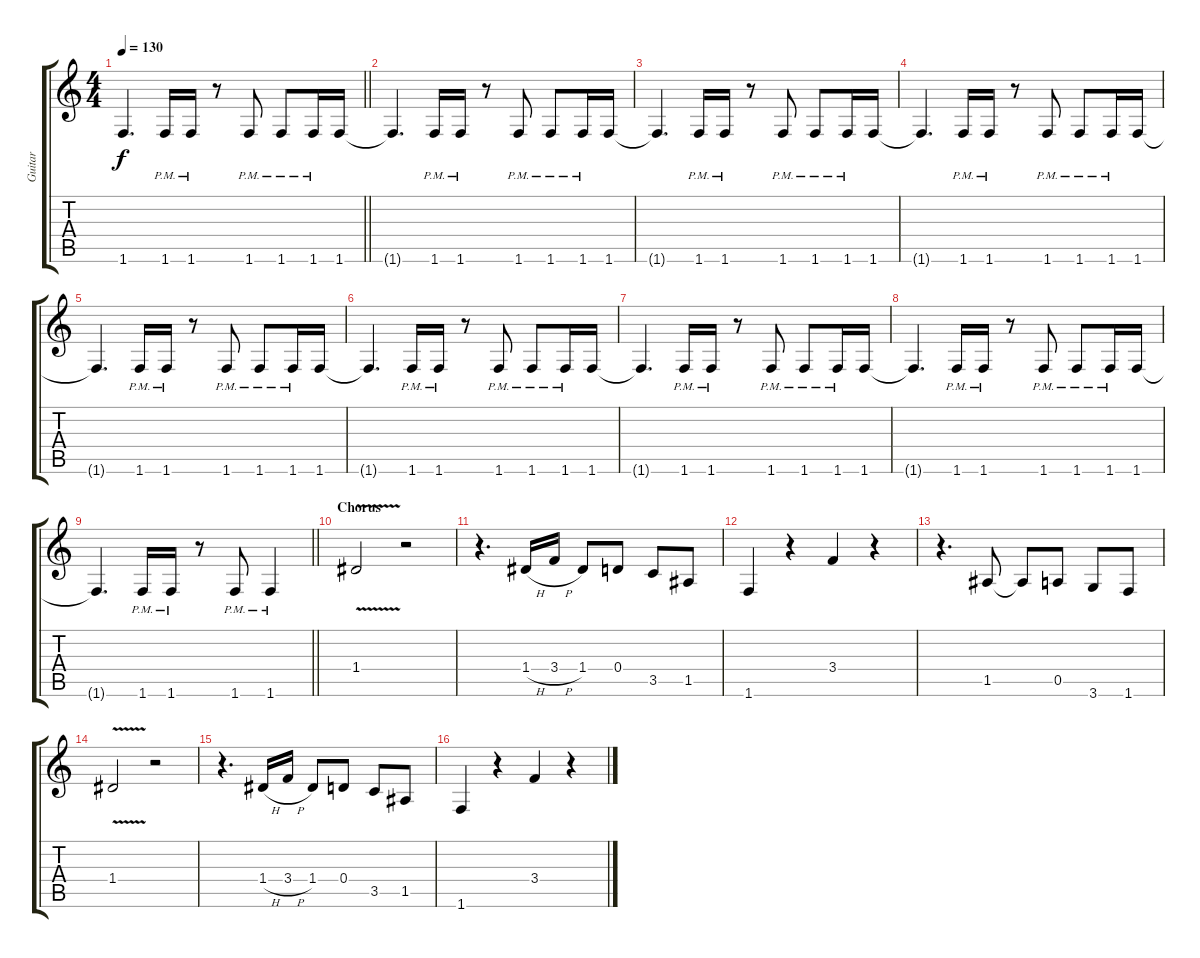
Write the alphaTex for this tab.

\track ("Guitar" "Guitar") {instrument distortionguitar}
\staff {score tabs}
\tuning (E4 B3 G3 D3 A2 E2) {hide}
\ts (4 4)
\tempo 130
\clef g2
\barLineRight lightlight
\ks c
1.6{t}.4{d dy f} 1.6{pm}.16 1.6{pm}.16 r.8 1.6{pm}.8 1.6{pm}.8 1.6{pm}.16 1.6.16 |
1.6{t}.4{d} 1.6{pm}.16 1.6{pm}.16 r.8 1.6{pm}.8 1.6{pm}.8 1.6{pm}.16 1.6.16 |
1.6{t}.4{d} 1.6{pm}.16 1.6{pm}.16 r.8 1.6{pm}.8 1.6{pm}.8 1.6{pm}.16 1.6.16 |
1.6{t}.4{d} 1.6{pm}.16 1.6{pm}.16 r.8 1.6{pm}.8 1.6{pm}.8 1.6{pm}.16 1.6.16 |
1.6{t}.4{d} 1.6{pm}.16 1.6{pm}.16 r.8 1.6{pm}.8 1.6{pm}.8 1.6{pm}.16 1.6.16 |
1.6{t}.4{d} 1.6{pm}.16 1.6{pm}.16 r.8 1.6{pm}.8 1.6{pm}.8 1.6{pm}.16 1.6.16 |
1.6{t}.4{d} 1.6{pm}.16 1.6{pm}.16 r.8 1.6{pm}.8 1.6{pm}.8 1.6{pm}.16 1.6.16 |
1.6{t}.4{d} 1.6{pm}.16 1.6{pm}.16 r.8 1.6{pm}.8 1.6{pm}.8 1.6{pm}.16 1.6.16 |
\barLineRight lightlight
1.6{t}.4{d} 1.6{pm}.16 1.6{pm}.16 r.8 1.6{pm}.8 1.6{pm}.4 |
\section ("" "Chorus")
1.4{v}.2 r.2 |
r.4{d} 1.4{h}.16 3.4{h}.16 1.4.8 0.4.8 3.5.8 1.5.8 |
1.6.4 r.4 3.4.4 r.4 |
r.4{d} 1.5.8 1.5{t}.8 0.5.8 3.6.8 1.6.8 |
1.4{v}.2 r.2 |
r.4{d} 1.4{h}.16 3.4{h}.16 1.4.8 0.4.8 3.5.8 1.5.8 |
1.6.4 r.4 3.4.4 r.4
